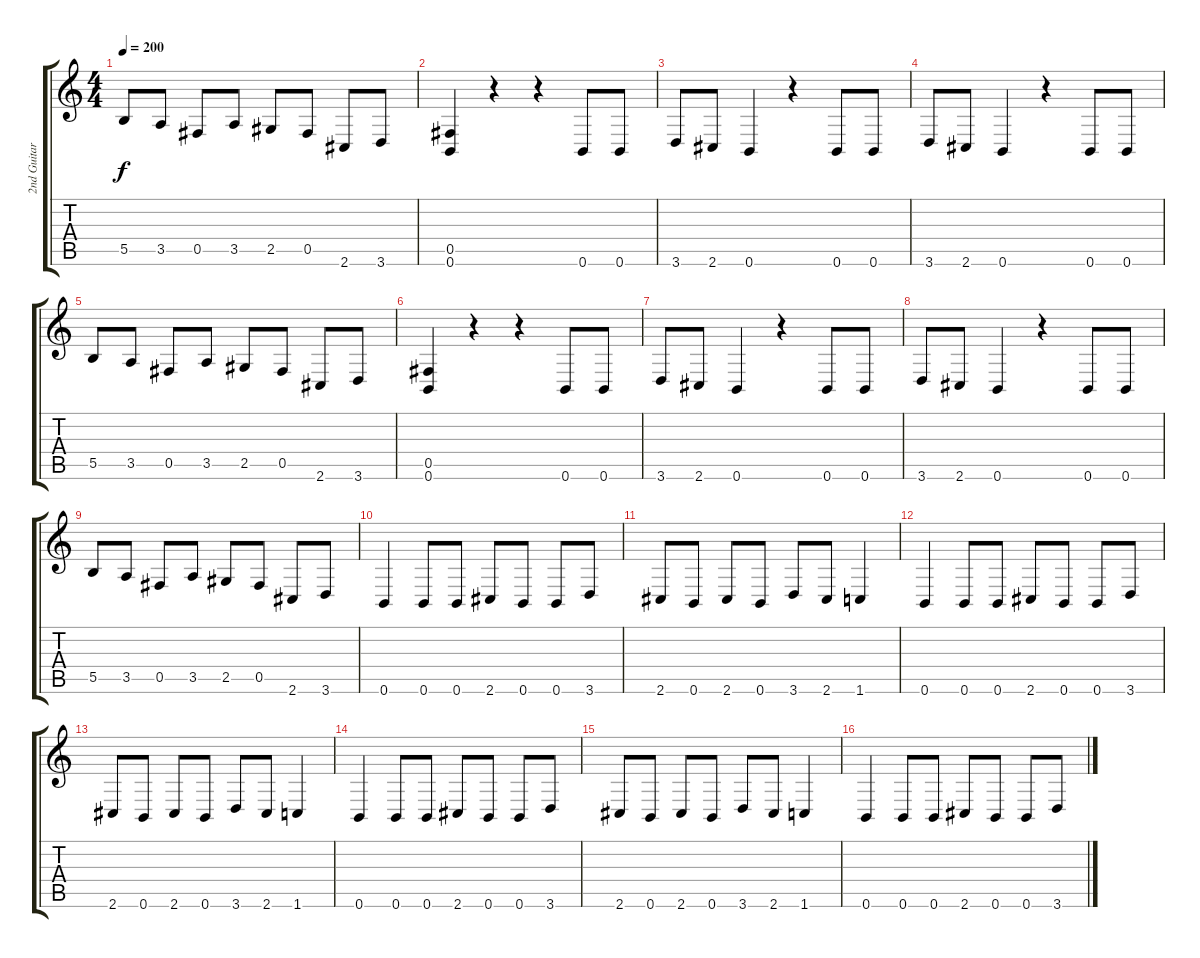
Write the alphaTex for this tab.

\track ("2nd Guitar" "2nd Guitar") {instrument distortionguitar}
\staff {score tabs}
\tuning (Db4 Ab3 E3 B2 Gb2 B1) {hide}
\ts (4 4)
\tempo 200
\clef g2
\ks c
5.5.8{dy f} 3.5.8 0.5.8 3.5.8 2.5.8 0.5.8 2.6.8 3.6.8 |
(0.5 0.6).4 r.4 r.4 0.6.8 0.6.8 |
3.6.8 2.6.8 0.6.4 r.4 0.6.8 0.6.8 |
3.6.8 2.6.8 0.6.4 r.4 0.6.8 0.6.8 |
5.5.8 3.5.8 0.5.8 3.5.8 2.5.8 0.5.8 2.6.8 3.6.8 |
(0.5 0.6).4 r.4 r.4 0.6.8 0.6.8 |
3.6.8 2.6.8 0.6.4 r.4 0.6.8 0.6.8 |
3.6.8 2.6.8 0.6.4 r.4 0.6.8 0.6.8 |
5.5.8 3.5.8 0.5.8 3.5.8 2.5.8 0.5.8 2.6.8 3.6.8 |
0.6.4 0.6.8 0.6.8 2.6.8 0.6.8 0.6.8 3.6.8 |
2.6.8 0.6.8 2.6.8 0.6.8 3.6.8 2.6.8 1.6.4 |
0.6.4 0.6.8 0.6.8 2.6.8 0.6.8 0.6.8 3.6.8 |
2.6.8 0.6.8 2.6.8 0.6.8 3.6.8 2.6.8 1.6.4 |
0.6.4 0.6.8 0.6.8 2.6.8 0.6.8 0.6.8 3.6.8 |
2.6.8 0.6.8 2.6.8 0.6.8 3.6.8 2.6.8 1.6.4 |
0.6.4 0.6.8 0.6.8 2.6.8 0.6.8 0.6.8 3.6.8
